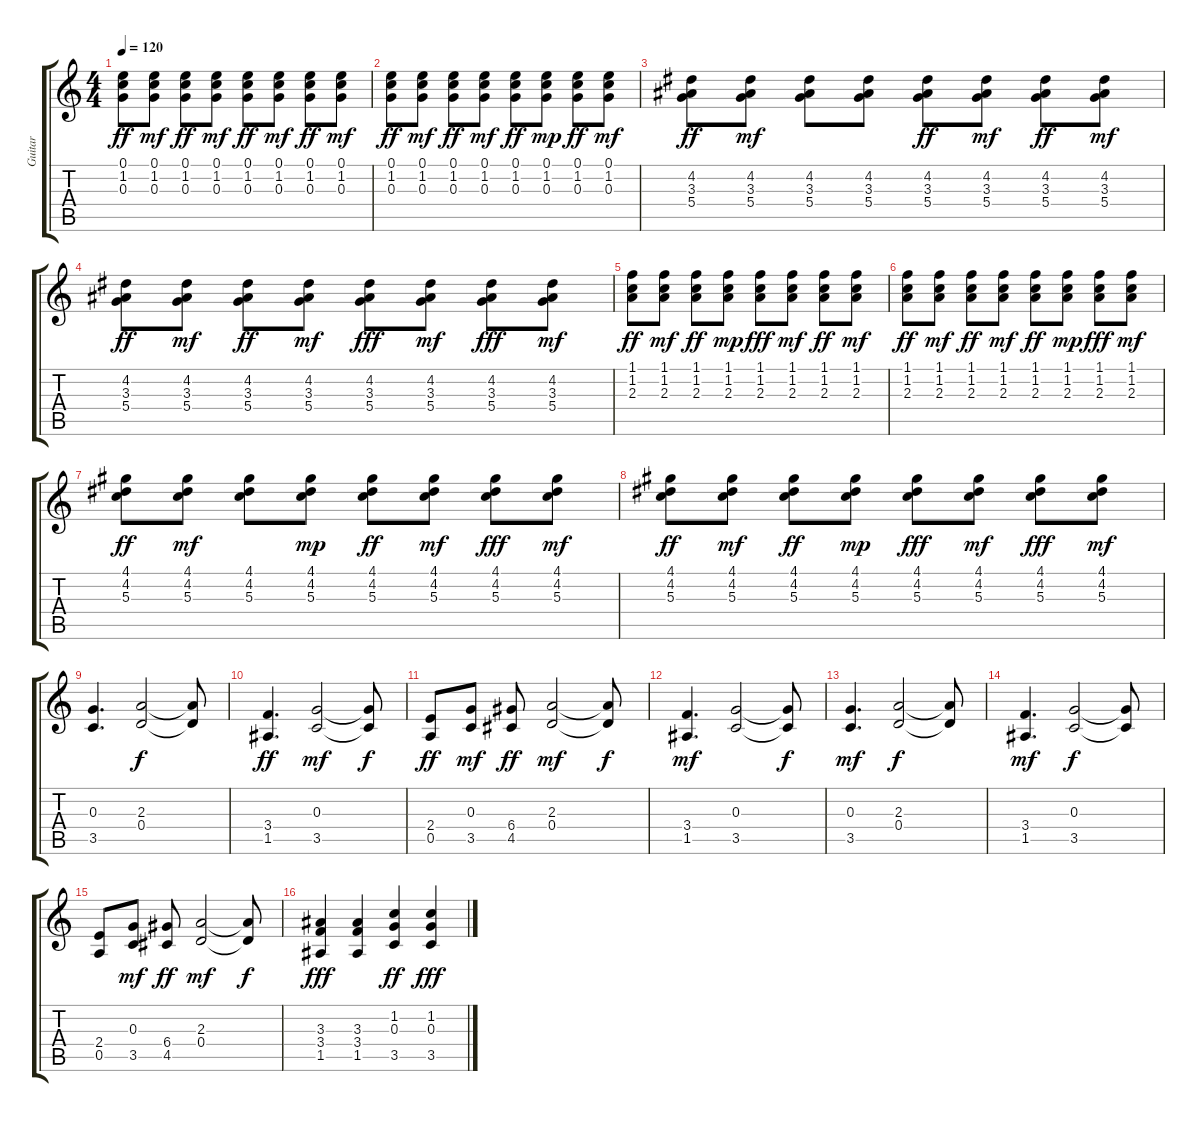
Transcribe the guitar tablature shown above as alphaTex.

\track ("Guitar" "Guitar") {instrument acousticguitarnylon}
\staff {score tabs}
\tuning (E4 B3 G3 D3 A2 E2) {hide}
\ts (4 4)
\tempo 120
\clef g2
\ks c
(0.1 1.2 0.3).8{dy ff} (0.1 1.2 0.3).8{dy mf} (0.1 1.2 0.3).8{dy ff} (0.1 1.2 0.3).8{dy mf} (0.1 1.2 0.3).8{dy ff} (0.1 1.2 0.3).8{dy mf} (0.1 1.2 0.3).8{dy ff} (0.1 1.2 0.3).8{dy mf} |
(0.1 1.2 0.3).8{dy ff} (0.1 1.2 0.3).8{dy mf} (0.1 1.2 0.3).8{dy ff} (0.1 1.2 0.3).8{dy mf} (0.1 1.2 0.3).8{dy ff} (0.1 1.2 0.3).8{dy mp} (0.1 1.2 0.3).8{dy ff} (0.1 1.2 0.3).8{dy mf} |
(4.2 3.3 5.4).8{dy ff} (4.2 3.3 5.4).8{dy mf} (4.2 3.3 5.4).8 (4.2 3.3 5.4).8 (4.2 3.3 5.4).8{dy ff} (4.2 3.3 5.4).8{dy mf} (4.2 3.3 5.4).8{dy ff} (4.2 3.3 5.4).8{dy mf} |
(4.2 3.3 5.4).8{dy ff} (4.2 3.3 5.4).8{dy mf} (4.2 3.3 5.4).8{dy ff} (4.2 3.3 5.4).8{dy mf} (4.2 3.3 5.4).8{dy fff} (4.2 3.3 5.4).8{dy mf} (4.2 3.3 5.4).8{dy fff} (4.2 3.3 5.4).8{dy mf} |
(1.1 1.2 2.3).8{dy ff} (1.1 1.2 2.3).8{dy mf} (1.1 1.2 2.3).8{dy ff} (1.1 1.2 2.3).8{dy mp} (1.1 1.2 2.3).8{dy fff} (1.1 1.2 2.3).8{dy mf} (1.1 1.2 2.3).8{dy ff} (1.1 1.2 2.3).8{dy mf} |
(1.1 1.2 2.3).8{dy ff} (1.1 1.2 2.3).8{dy mf} (1.1 1.2 2.3).8{dy ff} (1.1 1.2 2.3).8{dy mf} (1.1 1.2 2.3).8{dy ff} (1.1 1.2 2.3).8{dy mp} (1.1 1.2 2.3).8{dy fff} (1.1 1.2 2.3).8{dy mf} |
(4.1 4.2 5.3).8{dy ff} (4.1 4.2 5.3).8{dy mf} (4.1 4.2 5.3).8 (4.1 4.2 5.3).8{dy mp} (4.1 4.2 5.3).8{dy ff} (4.1 4.2 5.3).8{dy mf} (4.1 4.2 5.3).8{dy fff} (4.1 4.2 5.3).8{dy mf} |
(4.1 4.2 5.3).8{dy ff} (4.1 4.2 5.3).8{dy mf} (4.1 4.2 5.3).8{dy ff} (4.1 4.2 5.3).8{dy mp} (4.1 4.2 5.3).8{dy fff} (4.1 4.2 5.3).8{dy mf} (4.1 4.2 5.3).8{dy fff} (4.1 4.2 5.3).8{dy mf} |
(0.3 3.5).4{d} (2.3 0.4).2{dy f} (2.3{t} 0.4{t}).8 |
(3.4 1.5).4{d dy ff} (0.3 3.5).2{dy mf} (0.3{t} 3.5{t}).8{dy f} |
(2.4 0.5).8{dy ff} (0.3 3.5).8{dy mf} (6.4 4.5).8{dy ff} (2.3 0.4).2{dy mf} (2.3{t} 0.4{t}).8{dy f} |
(3.4 1.5).4{d dy mf} (0.3 3.5).2 (0.3{t} 3.5{t}).8{dy f} |
(0.3 3.5).4{d dy mf} (2.3 0.4).2{dy f} (2.3{t} 0.4{t}).8 |
(3.4 1.5).4{d dy mf} (0.3 3.5).2{dy f} (0.3{t} 3.5{t}).8 |
(2.4 0.5).8 (0.3 3.5).8{dy mf} (6.4 4.5).8{dy ff} (2.3 0.4).2{dy mf} (2.3{t} 0.4{t}).8{dy f} |
(3.3 3.4 1.5).4{dy fff} (3.3 3.4 1.5).4 (1.2 0.3 3.5).4{dy ff} (1.2 0.3 3.5).4{dy fff}
